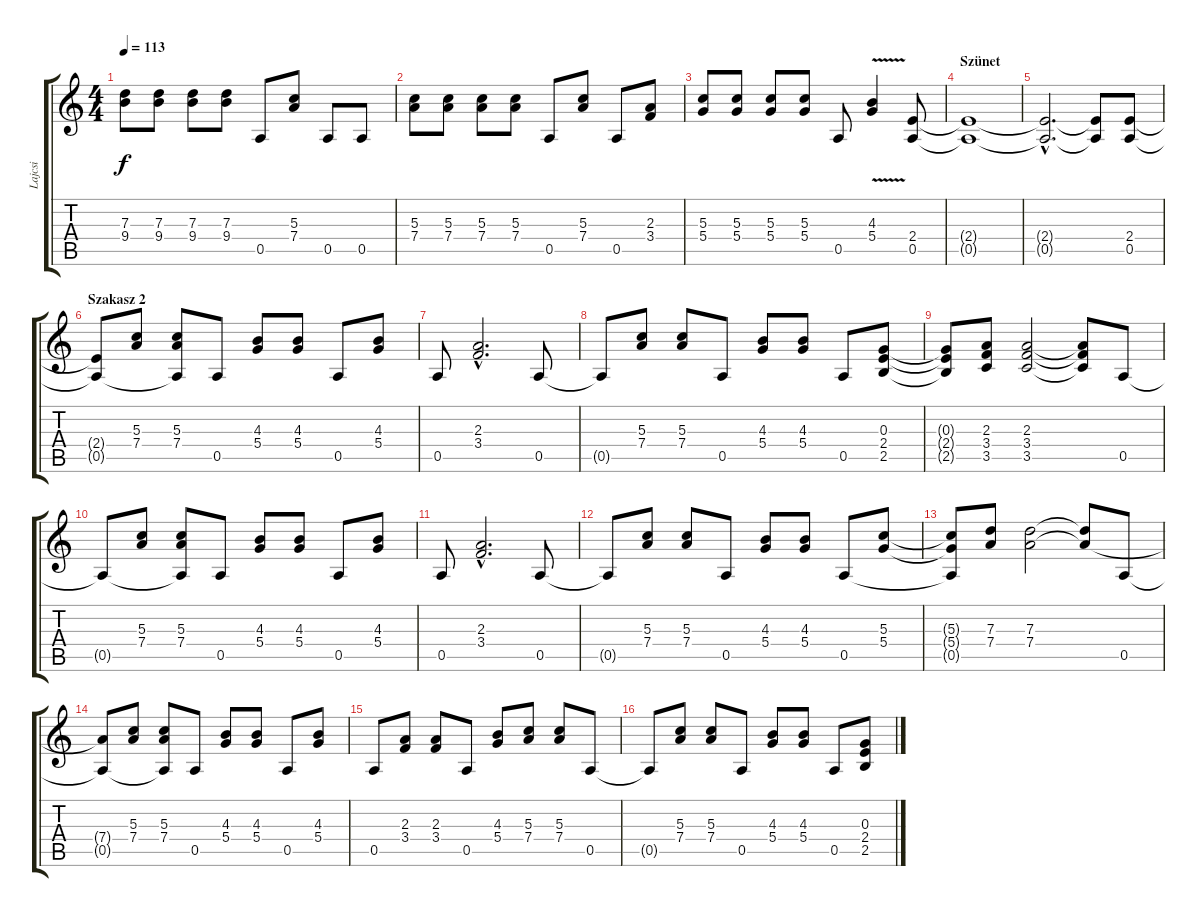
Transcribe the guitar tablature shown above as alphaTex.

\track ("Lajcsi" "Lajcsi") {instrument distortionguitar}
\staff {score tabs}
\tuning (E4 B3 G3 D3 A2 E2) {hide}
\ts (4 4)
\tempo 113
\clef g2
\ks c
(7.3 9.4).8{dy f} (7.3 9.4).8 (7.3 9.4).8 (7.3 9.4).8 0.5.8 (5.3 7.4).8 0.5.8 0.5.8 |
(5.3 7.4).8 (5.3 7.4).8 (5.3 7.4).8 (5.3 7.4).8 0.5.8 (5.3 7.4).8 0.5.8 (2.3 3.4).8 |
(5.3 5.4).8 (5.3 5.4).8 (5.3 5.4).8 (5.3 5.4).8 0.5.8 (4.3 5.4{v}).4 (2.4 0.5).8 |
\section ("" "Szünet")
(2.4{t} 0.5{t}).1 |
(2.4{hac t} 0.5{hac t}).2{d} (2.4{t} 0.5{t}).8 (2.4 0.5).8 |
\section ("" "Szakasz 2")
(2.4{t} 0.5{t}).8 (5.3 7.4).8 (5.3 7.4 0.5{t}).8 0.5.8 (4.3 5.4).8 (4.3 5.4).8 0.5.8 (4.3 5.4).8 |
0.5.8 (2.3{hac} 3.4{hac}).2{d} 0.5.8 |
0.5{t}.8 (5.3 7.4).8 (5.3 7.4).8 0.5.8 (4.3 5.4).8 (4.3 5.4).8 0.5.8 (0.3 2.4 2.5).8 |
(0.3{t} 2.4{t} 2.5{t}).8 (2.3 3.4 3.5).8 (2.3 3.4 3.5).2 (2.3{t} 3.4{t} 3.5{t}).8 0.5.8 |
0.5{t}.8 (5.3 7.4).8 (5.3 7.4 0.5{t}).8 0.5.8 (4.3 5.4).8 (4.3 5.4).8 0.5.8 (4.3 5.4).8 |
0.5.8 (2.3{hac} 3.4{hac}).2{d} 0.5.8 |
0.5{t}.8 (5.3 7.4).8 (5.3 7.4).8 0.5.8 (4.3 5.4).8 (4.3 5.4).8 0.5.8 (5.3 5.4).8 |
(5.3{t} 5.4{t} 0.5{t}).8 (7.3 7.4).8 (7.3 7.4).2 (7.3{t} 7.4{t}).8 0.5.8 |
(7.4{t} 0.5{t}).8 (5.3 7.4).8 (5.3 7.4 0.5{t}).8 0.5.8 (4.3 5.4).8 (4.3 5.4).8 0.5.8 (4.3 5.4).8 |
0.5.8 (2.3 3.4).8 (2.3 3.4).8 0.5.8 (4.3 5.4).8 (5.3 7.4).8 (5.3 7.4).8 0.5.8 |
0.5{t}.8 (5.3 7.4).8 (5.3 7.4).8 0.5.8 (4.3 5.4).8 (4.3 5.4).8 0.5.8 (0.3 2.4 2.5).8
